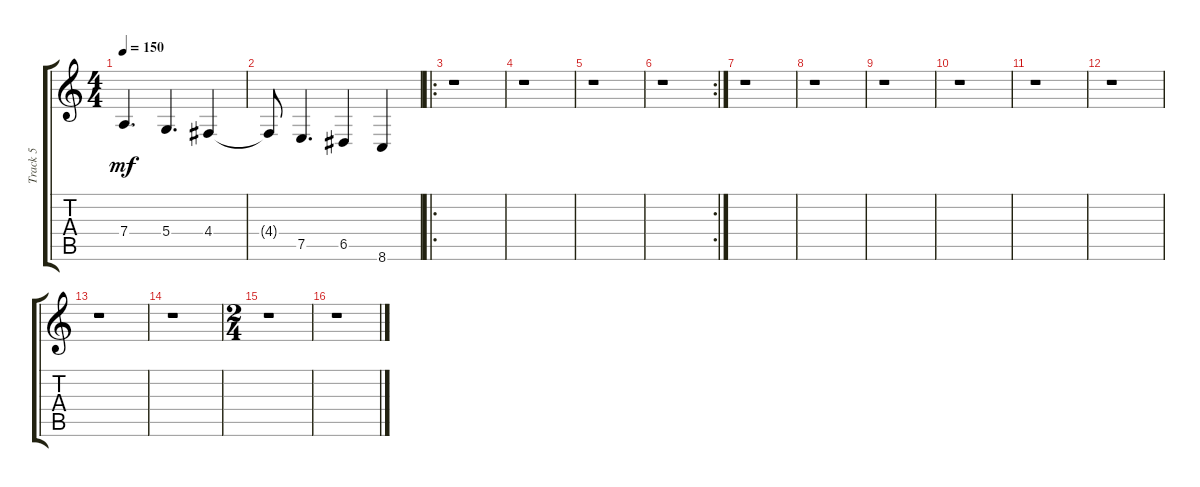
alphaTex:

\track ("Track 5" "Track 5") {instrument rockorgan}
\staff {score tabs}
\tuning (E4 B3 G3 D3 A2 E2) {hide}
\ts (4 4)
\tempo 150
\clef g2
\ks c
7.4.4{d dy mf} 5.4.4{d} 4.4.4 |
4.4{t}.8 7.5.4{d} 6.5.4 8.6.4 |
\ro
r.1 |
r.1 |
r.1 |
\rc 2
r.1 |
r.1 |
r.1 |
r.1 |
r.1 |
r.1 |
r.1 |
r.1 |
r.1 |
\ts (2 4)
r.1 |
r.1
